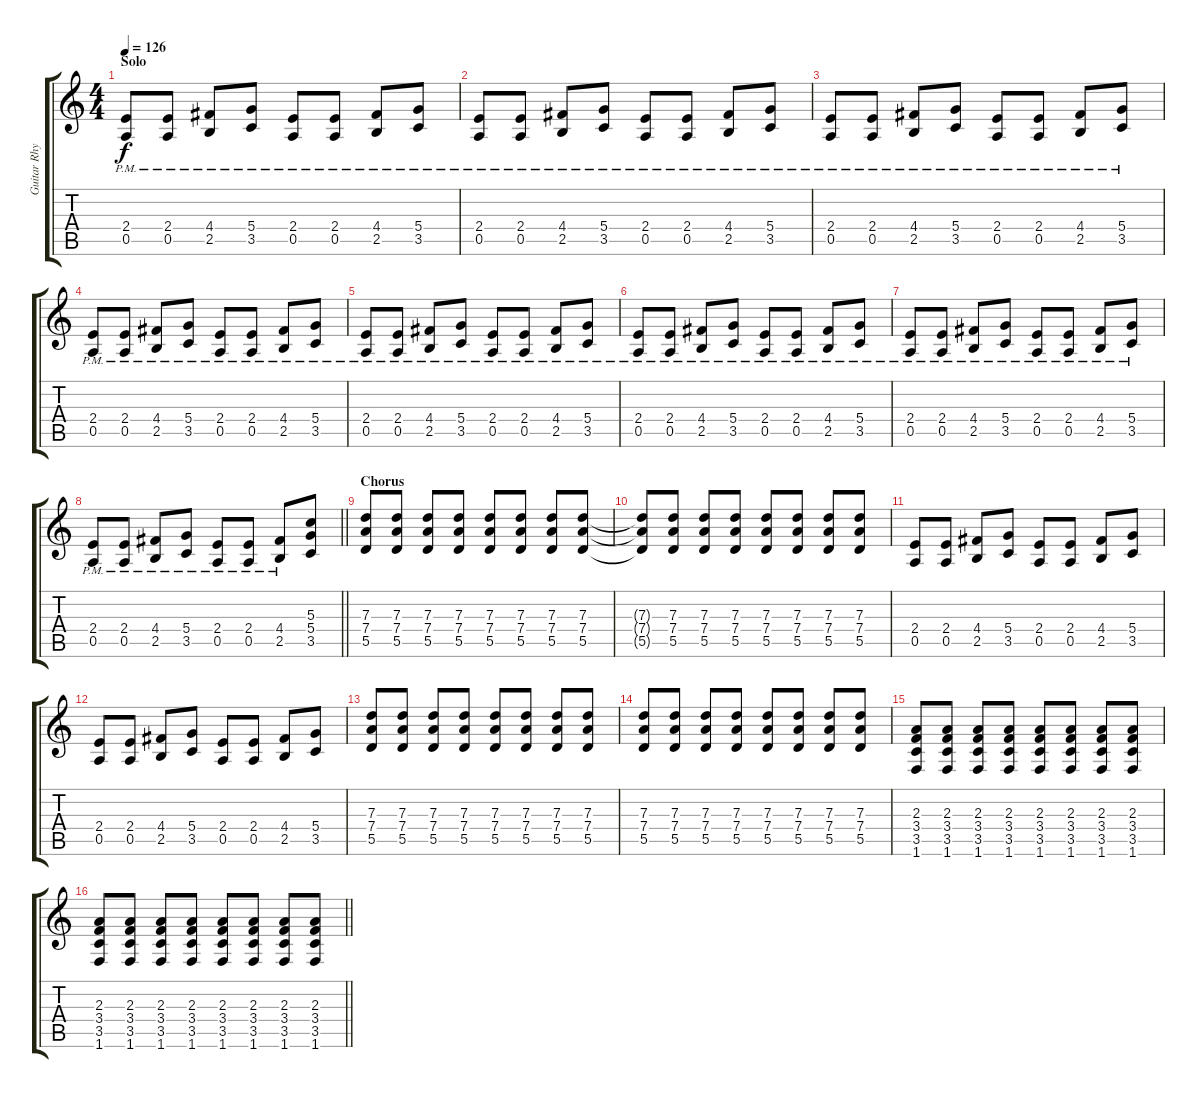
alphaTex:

\track ("Guitar Rhythm" "Guitar Rhy") {instrument distortionguitar}
\staff {score tabs}
\tuning (E4 B3 G3 D3 A2 E2) {hide}
\ts (4 4)
\section ("" "Solo")
\tempo 126
\clef g2
\ks c
(2.4 0.5{pm}).8{dy f} (2.4 0.5{pm}).8 (4.4 2.5{pm}).8 (5.4 3.5{pm}).8 (2.4 0.5{pm}).8 (2.4 0.5{pm}).8 (4.4 2.5{pm}).8 (5.4 3.5{pm}).8 |
(2.4 0.5{pm}).8 (2.4 0.5{pm}).8 (4.4 2.5{pm}).8 (5.4 3.5{pm}).8 (2.4 0.5{pm}).8 (2.4 0.5{pm}).8 (4.4 2.5{pm}).8 (5.4 3.5{pm}).8 |
(2.4 0.5{pm}).8 (2.4 0.5{pm}).8 (4.4 2.5{pm}).8 (5.4 3.5{pm}).8 (2.4 0.5{pm}).8 (2.4 0.5{pm}).8 (4.4 2.5{pm}).8 (5.4 3.5{pm}).8 |
(2.4 0.5{pm}).8 (2.4 0.5{pm}).8 (4.4 2.5{pm}).8 (5.4 3.5{pm}).8 (2.4 0.5{pm}).8 (2.4 0.5{pm}).8 (4.4 2.5{pm}).8 (5.4 3.5{pm}).8 |
(2.4 0.5{pm}).8 (2.4 0.5{pm}).8 (4.4 2.5{pm}).8 (5.4 3.5{pm}).8 (2.4 0.5{pm}).8 (2.4 0.5{pm}).8 (4.4 2.5{pm}).8 (5.4 3.5{pm}).8 |
(2.4 0.5{pm}).8 (2.4 0.5{pm}).8 (4.4 2.5{pm}).8 (5.4 3.5{pm}).8 (2.4 0.5{pm}).8 (2.4 0.5{pm}).8 (4.4 2.5{pm}).8 (5.4 3.5{pm}).8 |
(2.4 0.5{pm}).8 (2.4 0.5{pm}).8 (4.4 2.5{pm}).8 (5.4 3.5{pm}).8 (2.4 0.5{pm}).8 (2.4 0.5{pm}).8 (4.4 2.5{pm}).8 (5.4 3.5{pm}).8 |
\barLineRight lightlight
(2.4 0.5{pm}).8 (2.4 0.5{pm}).8 (4.4 2.5{pm}).8 (5.4 3.5{pm}).8 (2.4 0.5{pm}).8 (2.4 0.5{pm}).8 (4.4 2.5{pm}).8 (5.3 5.4 3.5).8 |
\section ("" "Chorus")
(7.3 7.4 5.5).8 (7.3 7.4 5.5).8 (7.3 7.4 5.5).8 (7.3 7.4 5.5).8 (7.3 7.4 5.5).8 (7.3 7.4 5.5).8 (7.3 7.4 5.5).8 (7.3 7.4 5.5).8 |
(7.3{t} 7.4{t} 5.5{t}).8 (7.3 7.4 5.5).8 (7.3 7.4 5.5).8 (7.3 7.4 5.5).8 (7.3 7.4 5.5).8 (7.3 7.4 5.5).8 (7.3 7.4 5.5).8 (7.3 7.4 5.5).8 |
(2.4 0.5).8 (2.4 0.5).8 (4.4 2.5).8 (5.4 3.5).8 (2.4 0.5).8 (2.4 0.5).8 (4.4 2.5).8 (5.4 3.5).8 |
(2.4 0.5).8 (2.4 0.5).8 (4.4 2.5).8 (5.4 3.5).8 (2.4 0.5).8 (2.4 0.5).8 (4.4 2.5).8 (5.4 3.5).8 |
(7.3 7.4 5.5).8 (7.3 7.4 5.5).8 (7.3 7.4 5.5).8 (7.3 7.4 5.5).8 (7.3 7.4 5.5).8 (7.3 7.4 5.5).8 (7.3 7.4 5.5).8 (7.3 7.4 5.5).8 |
(7.3 7.4 5.5).8 (7.3 7.4 5.5).8 (7.3 7.4 5.5).8 (7.3 7.4 5.5).8 (7.3 7.4 5.5).8 (7.3 7.4 5.5).8 (7.3 7.4 5.5).8 (7.3 7.4 5.5).8 |
(2.3 3.4 3.5 1.6).8 (2.3 3.4 3.5 1.6).8 (2.3 3.4 3.5 1.6).8 (2.3 3.4 3.5 1.6).8 (2.3 3.4 3.5 1.6).8 (2.3 3.4 3.5 1.6).8 (2.3 3.4 3.5 1.6).8 (2.3 3.4 3.5 1.6).8 |
\barLineRight lightlight
(2.3 3.4 3.5 1.6).8 (2.3 3.4 3.5 1.6).8 (2.3 3.4 3.5 1.6).8 (2.3 3.4 3.5 1.6).8 (2.3 3.4 3.5 1.6).8 (2.3 3.4 3.5 1.6).8 (2.3 3.4 3.5 1.6).8 (2.3 3.4 3.5 1.6).8
